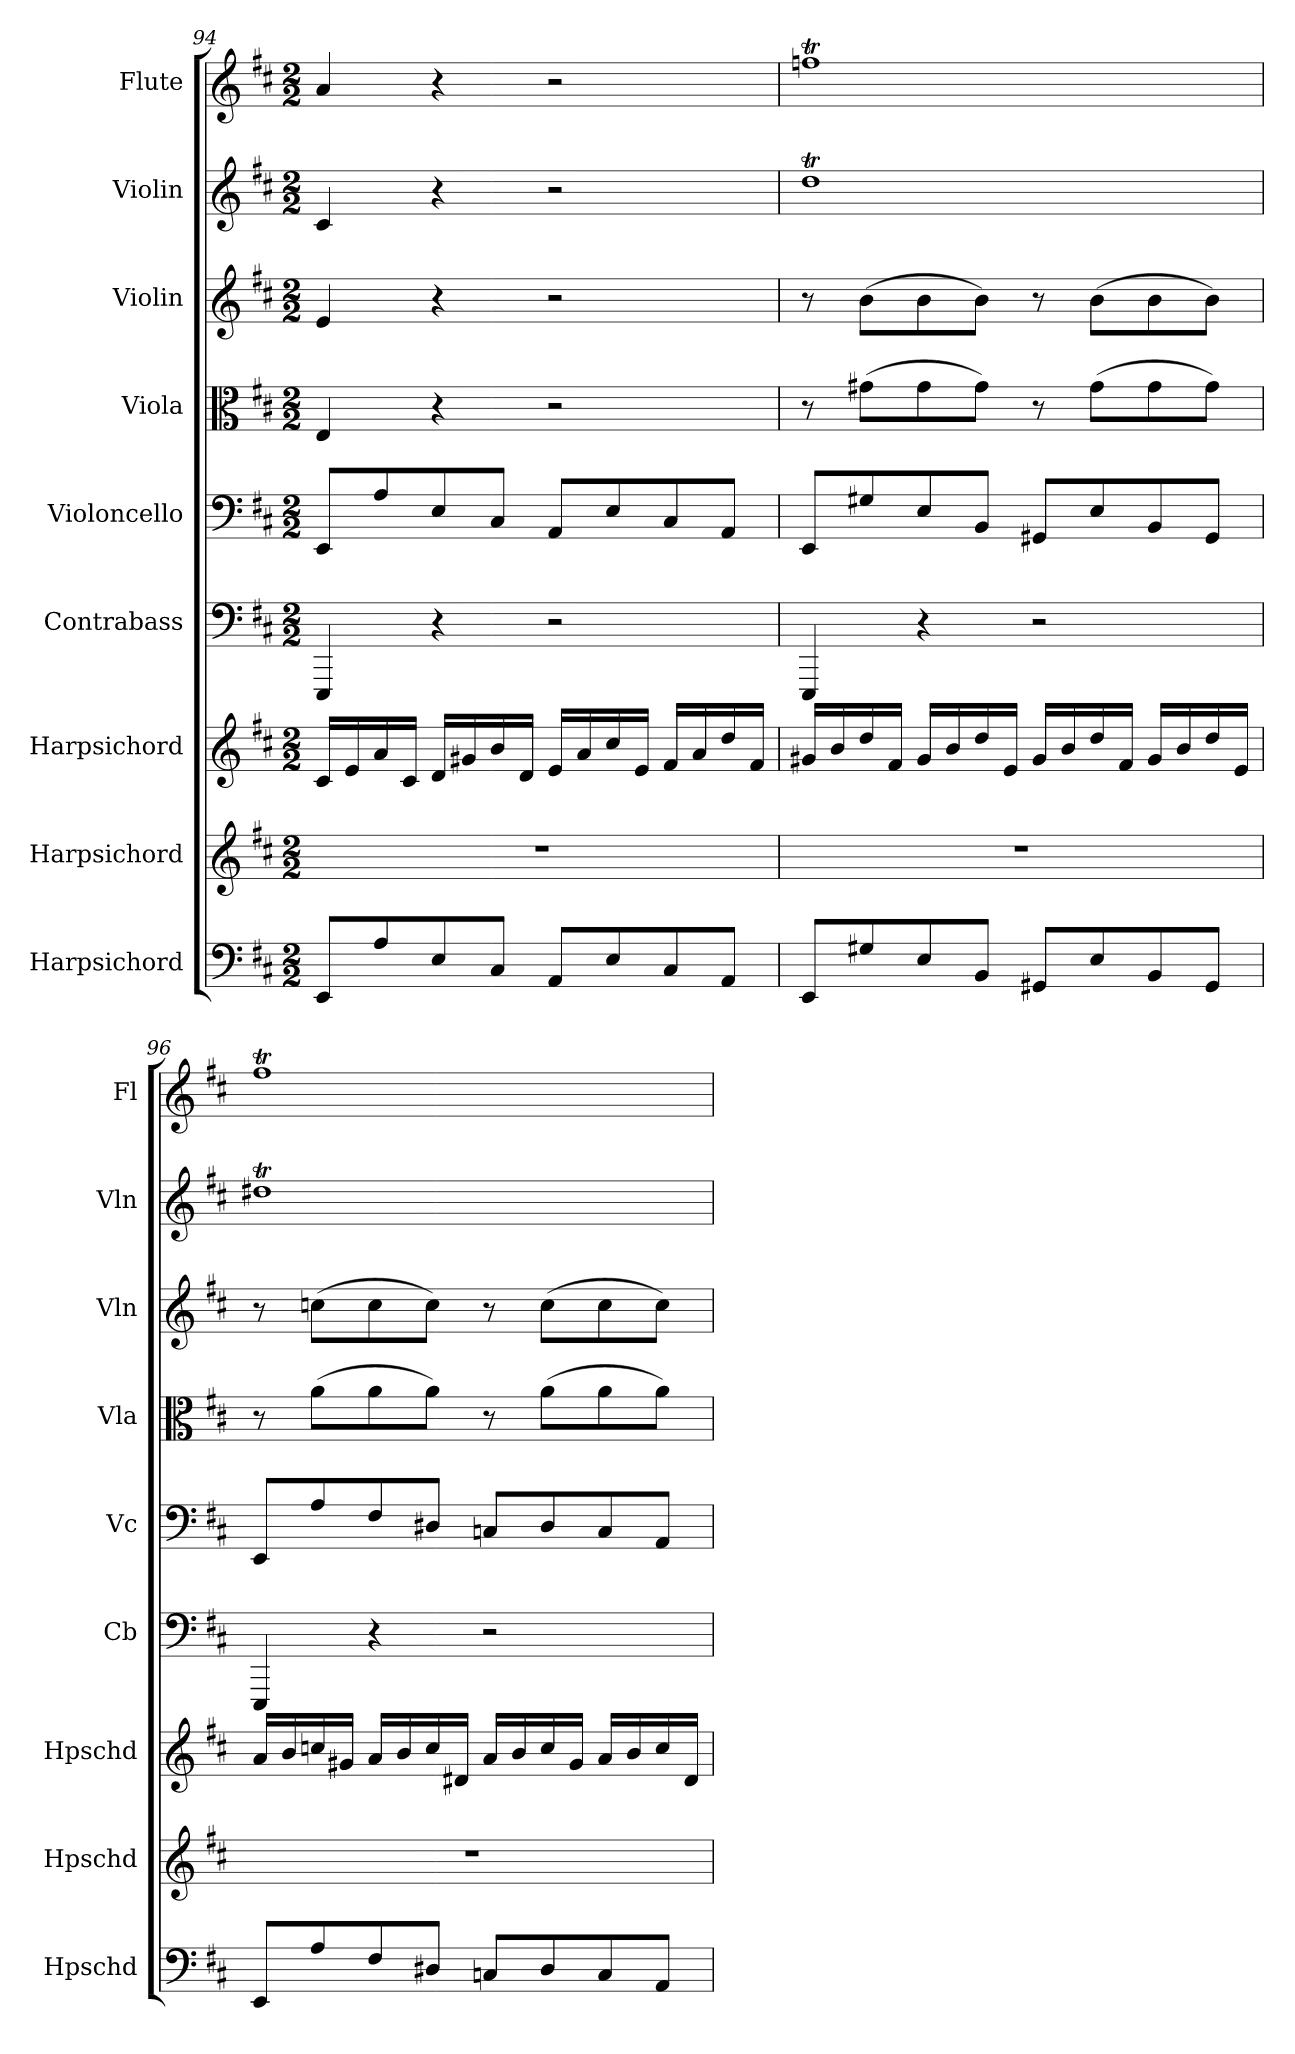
**kern	**kern	**kern	**kern	**kern	**kern	**kern	**kern	**kern
*part9	*part8	*part7	*part6	*part5	*part4	*part3	*part2	*part1
*staff9	*staff8	*staff7	*staff6	*staff5	*staff4	*staff3	*staff2	*staff1
*I"Harpsichord	*I"Harpsichord	*I"Harpsichord	*I"Contrabass	*I"Violoncello	*I"Viola	*I"Violin	*I"Violin	*I"Flute
*I'Hpschd	*I'Hpschd	*I'Hpschd	*I'Cb	*I'Vc	*I'Vla	*I'Vln	*I'Vln	*I'Fl
*clefF4	*clefG2	*clefG2	*clefF4	*clefF4	*clefC3	*clefG2	*clefG2	*clefG2
*	*	*	*ITrd7c12	*	*	*	*	*
*k[f#c#]	*k[f#c#]	*k[f#c#]	*k[f#c#]	*k[f#c#]	*k[f#c#]	*k[f#c#]	*k[f#c#]	*k[f#c#]
*D:	*D:	*D:	*D:	*D:	*D:	*D:	*D:	*D:
*M2/2	*M2/2	*M2/2	*M2/2	*M2/2	*M2/2	*M2/2	*M2/2	*M2/2
=94	=94	=94	=94	=94	=94	=94	=94	=94
8EE/L	1r	16c#/LL	4EEEE/	8EE/L	4E/	4e/	4c#/	4a/
.	.	16e/	.	.	.	.	.	.
8A/	.	16a/	.	8A/	.	.	.	.
.	.	16c#/JJ	.	.	.	.	.	.
8E/	.	16d/LL	4r	8E/	4r	4r	4r	4r
.	.	16g#X/	.	.	.	.	.	.
8C#/J	.	16b/	.	8C#/J	.	.	.	.
.	.	16d/JJ	.	.	.	.	.	.
8AA/L	.	16e/LL	2r	8AA/L	2r	2r	2r	2r
.	.	16a/	.	.	.	.	.	.
8E/	.	16cc#/	.	8E/	.	.	.	.
.	.	16e/JJ	.	.	.	.	.	.
8C#/	.	16f#/LL	.	8C#/	.	.	.	.
.	.	16a/	.	.	.	.	.	.
8AA/J	.	16dd/	.	8AA/J	.	.	.	.
.	.	16f#/JJ	.	.	.	.	.	.
=95	=95	=95	=95	=95	=95	=95	=95	=95
8EE/L	1r	16g#X/LL	4EEEE/	8EE/L	8r	8r	1ddT\	1ffnT\
.	.	16b/	.	.	.	.	.	.
8G#X/	.	16dd/	.	8G#X/	(8g#X\L	(8b\L	.	.
.	.	16f#/JJ	.	.	.	.	.	.
8E/	.	16g#/LL	4r	8E/	8g#\	8b\	.	.
.	.	16b/	.	.	.	.	.	.
8BB/J	.	16dd/	.	8BB/J	8g#\J)	8b\J)	.	.
.	.	16e/JJ	.	.	.	.	.	.
8GG#X/L	.	16g#/LL	2r	8GG#X/L	8r	8r	.	.
.	.	16b/	.	.	.	.	.	.
8E/	.	16dd/	.	8E/	(8g#\L	(8b\L	.	.
.	.	16f#/JJ	.	.	.	.	.	.
8BB/	.	16g#/LL	.	8BB/	8g#\	8b\	.	.
.	.	16b/	.	.	.	.	.	.
8GG#/J	.	16dd/	.	8GG#/J	8g#\J)	8b\J)	.	.
.	.	16e/JJ	.	.	.	.	.	.
=96	=96	=96	=96	=96	=96	=96	=96	=96
8EE/L	1r	16a/LL	4EEEE/	8EE/L	8r	8r	1dd#Xt\	1ff#t\
.	.	16b/	.	.	.	.	.	.
8A/	.	16ccn/	.	8A/	(8a\L	(8ccn\L	.	.
.	.	16g#X/JJ	.	.	.	.	.	.
8F#/	.	16a/LL	4r	8F#/	8a\	8cc\	.	.
.	.	16b/	.	.	.	.	.	.
8D#X/J	.	16cc/	.	8D#X/J	8a\J)	8cc\J)	.	.
.	.	16d#X/JJ	.	.	.	.	.	.
8Cn/L	.	16a/LL	2r	8Cn/L	8r	8r	.	.
.	.	16b/	.	.	.	.	.	.
8D#/	.	16cc/	.	8D#/	(8a\L	(8cc\L	.	.
.	.	16g#/JJ	.	.	.	.	.	.
8C/	.	16a/LL	.	8C/	8a\	8cc\	.	.
.	.	16b/	.	.	.	.	.	.
8AA/J	.	16cc/	.	8AA/J	8a\J)	8cc\J)	.	.
.	.	16d#/JJ	.	.	.	.	.	.
=	=	=	=	=	=	=	=	=
*-	*-	*-	*-	*-	*-	*-	*-	*-
